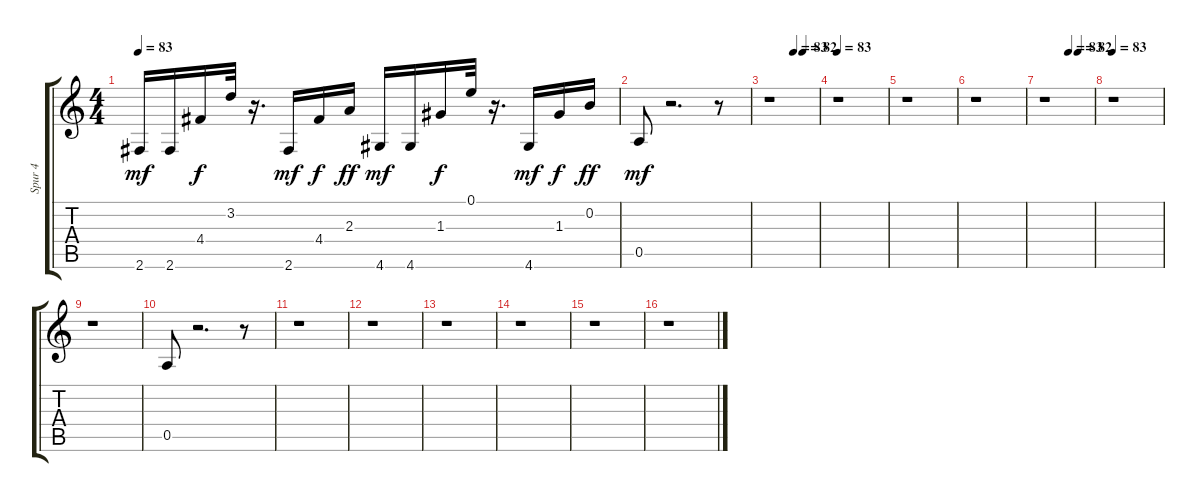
\track ("Spur 4" "Spur 4") {instrument acousticguitarnylon}
\staff {score tabs}
\tuning (E4 B3 G3 D3 A2 E2) {hide}
\ts (4 4)
\tempo 83
\clef g2
\ks c
2.6.16{dy mf} 2.6.16 4.4.16{dy f} 3.2.32 r.16{d} 2.6.16{dy mf} 4.4.16{dy f} 2.3.16{dy ff} 4.6.16{dy mf} 4.6.16 1.3.16{dy f} 0.1.32 r.16{d} 4.6.16{dy mf} 1.3.16{dy f} 0.2.16{dy ff} |
0.5.8{dy mf} r.2{d} r.8 |
\tempo (83 0.5)
\tempo (82 0.6875)
r.1 |
\tempo 83
r.1 |
r.1 |
r.1 |
\tempo (83 0.5)
\tempo (82 0.6875)
r.1 |
\tempo 83
r.1 |
r.1 |
0.5.8 r.2{d} r.8 |
r.1 |
r.1 |
r.1 |
r.1 |
r.1 |
r.1
